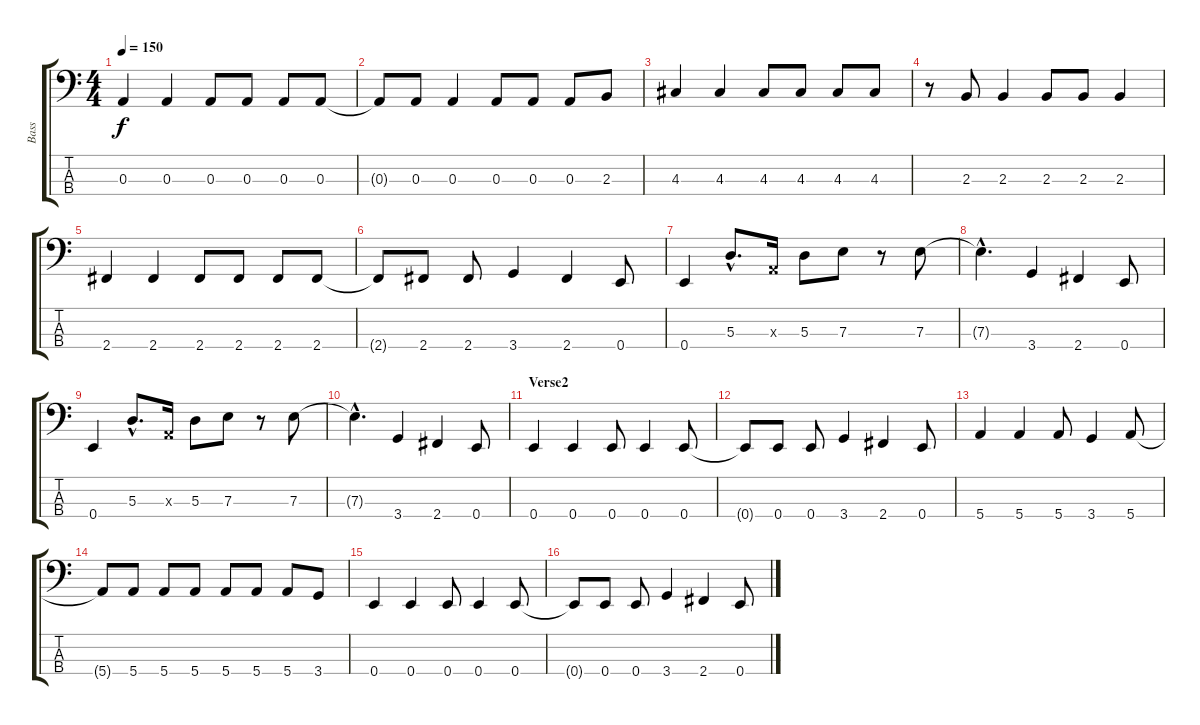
\track ("Bass" "Bass") {instrument electricbasspick}
\staff {score tabs}
\tuning (G2 D2 A1 E1) {hide}
\ts (4 4)
\tempo 150
\clef f4
\ks c
0.3.4{dy f} 0.3.4 0.3.8 0.3.8 0.3.8 0.3.8 |
0.3{t}.8 0.3.8 0.3.4 0.3.8 0.3.8 0.3.8 2.3.8 |
4.3.4 4.3.4 4.3.8 4.3.8 4.3.8 4.3.8 |
r.8 2.3.8 2.3.4 2.3.8 2.3.8 2.3.4 |
2.4.4 2.4.4 2.4.8 2.4.8 2.4.8 2.4.8 |
2.4{t}.8 2.4.8 2.4.8 3.4.4 2.4.4 0.4.8 |
0.4.4 5.3{hac}.8{d} 0.3{x}.16 5.3.8 7.3.8 r.8 7.3.8 |
7.3{hac t}.4{d} 3.4.4 2.4.4 0.4.8 |
0.4.4 5.3{hac}.8{d} 0.3{x}.16 5.3.8 7.3.8 r.8 7.3.8 |
7.3{hac t}.4{d} 3.4.4 2.4.4 0.4.8 |
\section ("" "Verse2")
0.4.4 0.4.4 0.4.8 0.4.4 0.4.8 |
0.4{t}.8 0.4.8 0.4.8 3.4.4 2.4.4 0.4.8 |
5.4.4 5.4.4 5.4.8 3.4.4 5.4.8 |
5.4{t}.8 5.4.8 5.4.8 5.4.8 5.4.8 5.4.8 5.4.8 3.4.8 |
0.4.4 0.4.4 0.4.8 0.4.4 0.4.8 |
0.4{t}.8 0.4.8 0.4.8 3.4.4 2.4.4 0.4.8
